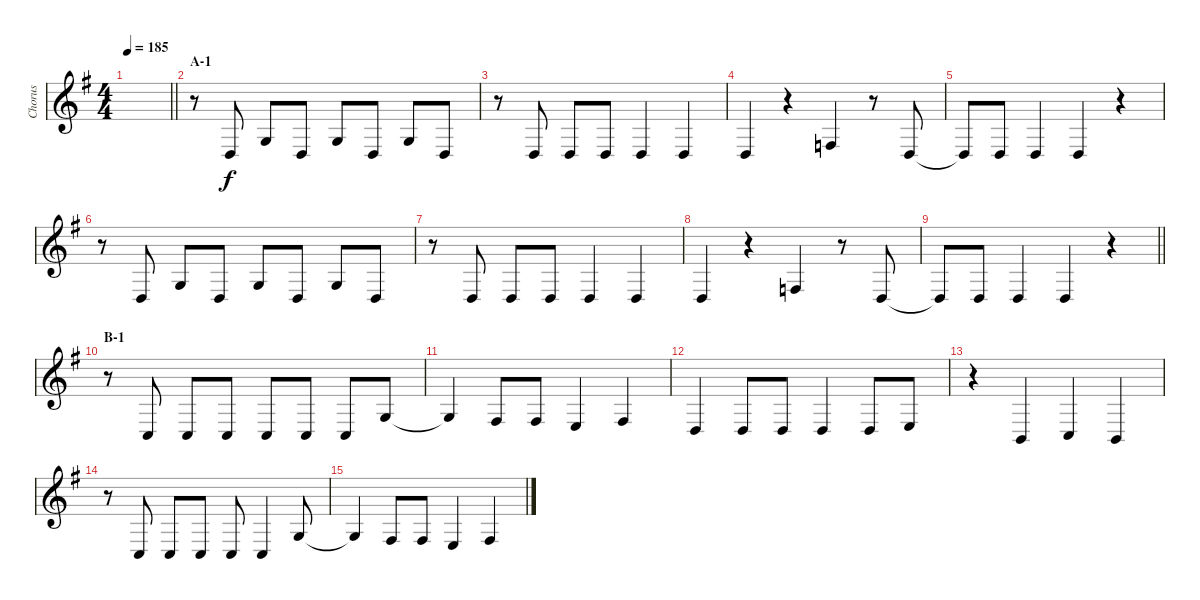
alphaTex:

\track ("Chorus" "Chorus") {instrument viola}
\staff {score}
\tuning (E4 B3 G3 D3 A2 E2) {hide}
\ts (4 4)
\tempo 185
\clef g2
\barLineRight lightlight
\ks g
|
\section ("" "A-1")
r.8 0.4.8 0.3.8 0.4.8 0.3.8 0.4.8 0.3.8 0.4.8 |
r.8 0.4.8 0.4.8 0.4.8 0.4.4 0.4.4 |
0.4.4 r.4 3.4.4 r.8 0.4.8 |
0.4{t}.8 0.4.8 0.4.4 0.4.4 r.4 |
r.8 0.4.8 0.3.8 0.4.8 0.3.8 0.4.8 0.3.8 0.4.8 |
r.8 0.4.8 0.4.8 0.4.8 0.4.4 0.4.4 |
0.4.4 r.4 3.4.4 r.8 0.4.8 |
\barLineRight lightlight
0.4{t}.8 0.4.8 0.4.4 0.4.4 r.4 |
\section ("" "B-1")
r.8 3.5.8 3.5.8 3.5.8 3.5.8 3.5.8 3.5.8 0.3.8 |
0.3{t}.4 4.4.8 4.4.8 2.4.4 4.4.4 |
0.4.4 0.4.8 0.4.8 0.4.4 0.4.8 2.4.8 |
r.4 2.5.4 3.5.4 2.5.4 |
r.8 3.5.8 3.5.8 3.5.8 3.5.8 3.5.4 0.3.8 |
0.3{t}.4 4.4.8 4.4.8 2.4.4 4.4.4
